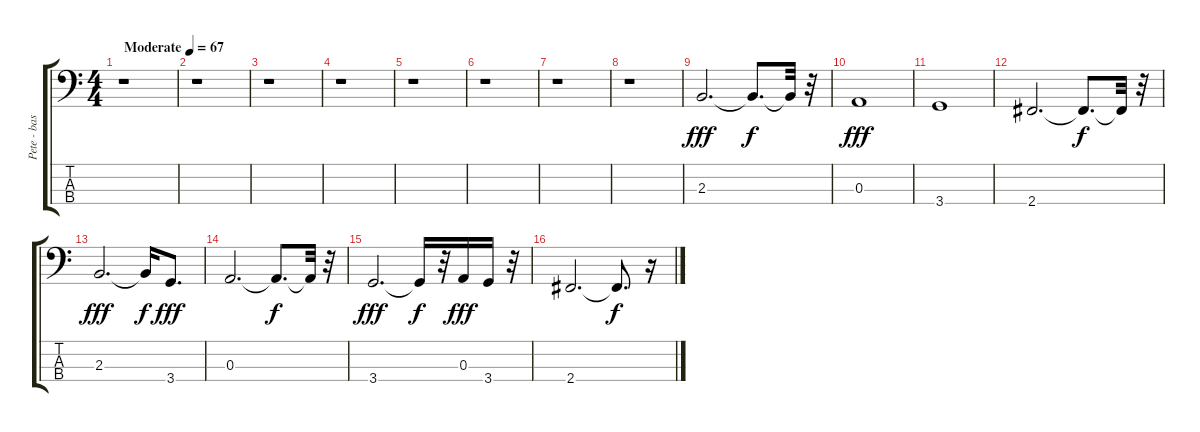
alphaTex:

\track ("Pete - bass guitar" "Pete - bas") {instrument electricbassfinger}
\staff {score tabs}
\tuning (G2 D2 A1 E1) {hide}
\ts (4 4)
\tempo (67 "Moderate")
\clef f4
\ks c
r.1{dy fff instrument electricbassfinger} |
r.1 |
r.1 |
r.1 |
r.1 |
r.1 |
r.1 |
r.1 |
2.3.2{d} 2.3{t}.8{d dy f} 2.3{t}.32 r.32 |
0.3.1{dy fff} |
3.4.1 |
2.4.2{d} 2.4{t}.8{d dy f} 2.4{t}.32 r.32 |
2.3.2{d dy fff} 2.3{t}.16{dy f} 3.4.8{d dy fff} |
0.3.2{d} 0.3{t}.8{d dy f} 0.3{t}.32 r.32 |
3.4.2{d dy fff} 3.4{t}.16{dy f} r.32 0.3.16{dy fff} 3.4.16 r.32 |
2.4.2{d} 2.4{t}.8{d dy f} r.16
